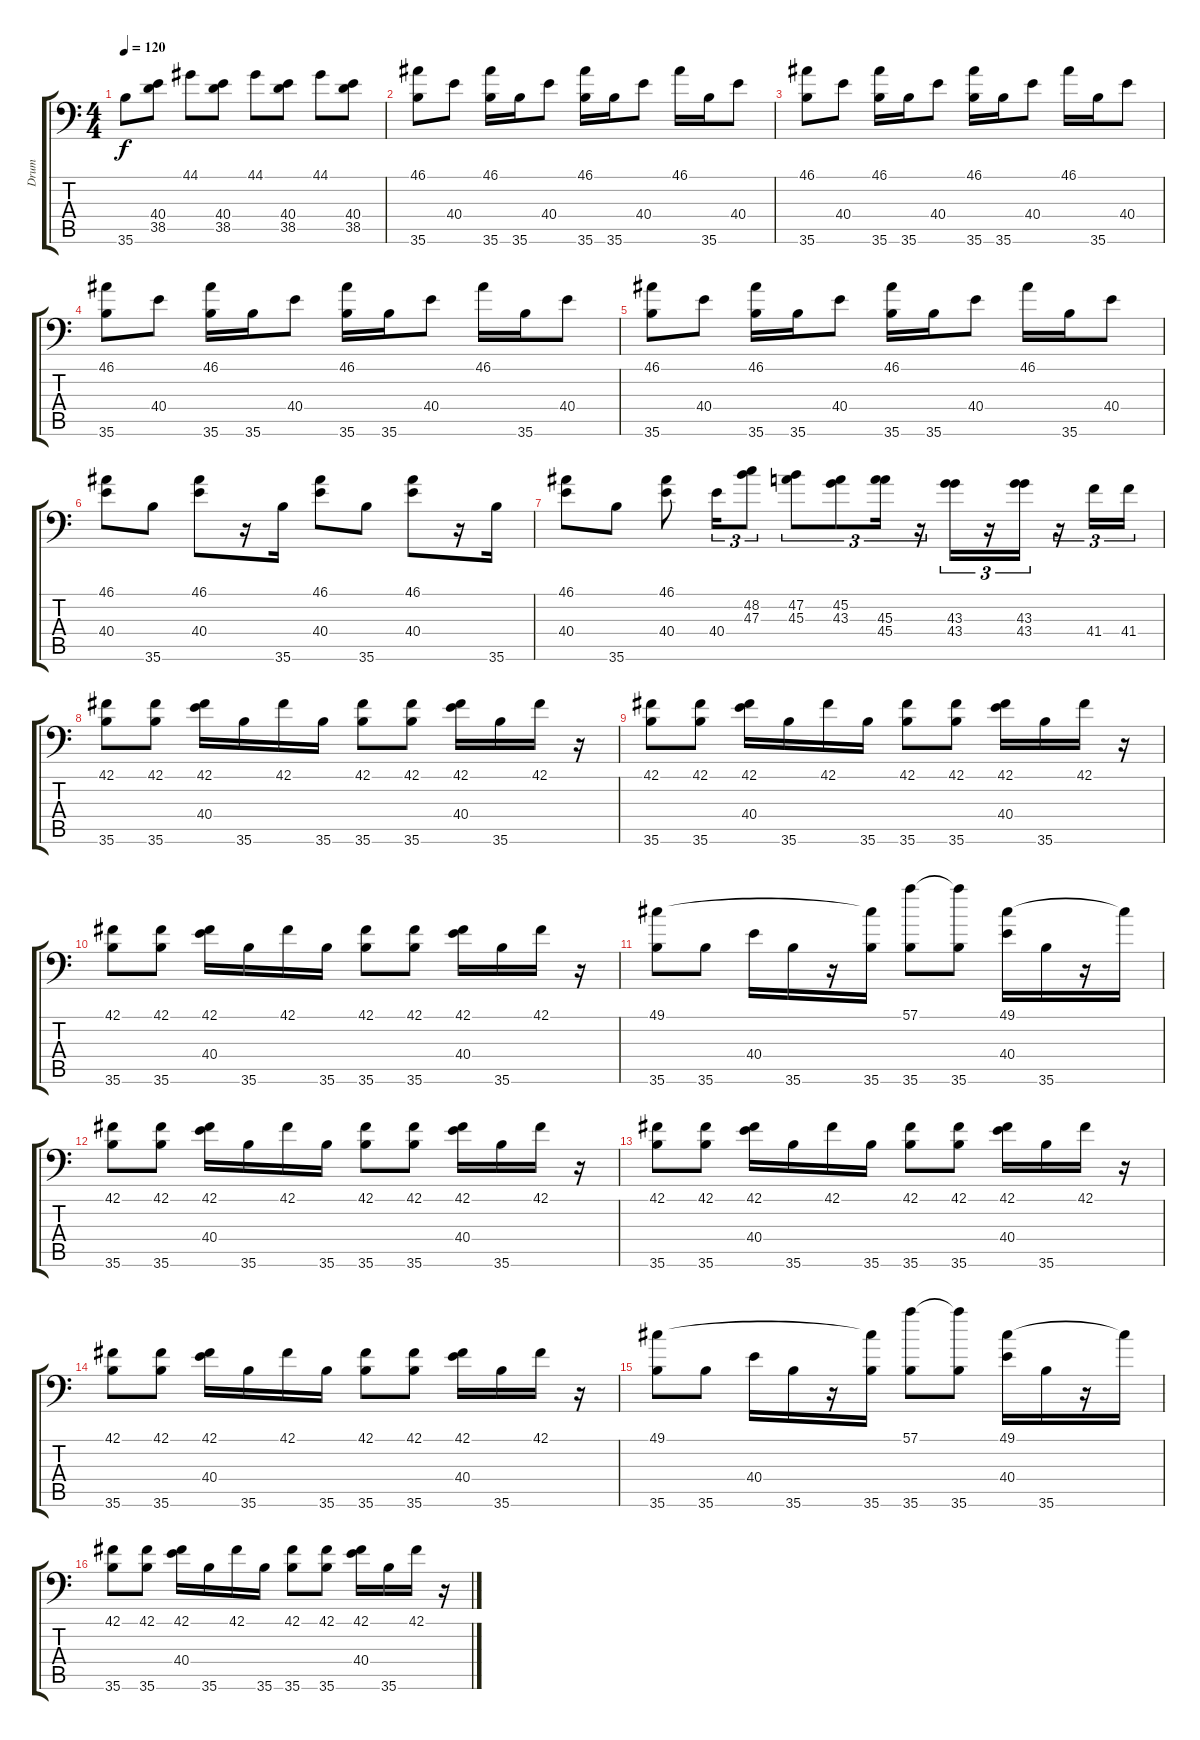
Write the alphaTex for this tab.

\track ("Drum" "Drum") {instrument acousticgrandpiano}
\staff {score tabs}
\tuning (C-1 C-1 C-1 C-1 C-1 C-1) {hide}
\ts (4 4)
\tempo 120
\clef f4
\ks c
35.6.8{dy f} (40.4 38.5).8 44.1.8 (40.4 38.5).8 44.1.8 (40.4 38.5).8 44.1.8 (40.4 38.5).8 |
(46.1 35.6).8 40.4.8 (46.1 35.6).16 35.6.16 40.4.8 (46.1 35.6).16 35.6.16 40.4.8 46.1.16 35.6.16 40.4.8 |
(46.1 35.6).8 40.4.8 (46.1 35.6).16 35.6.16 40.4.8 (46.1 35.6).16 35.6.16 40.4.8 46.1.16 35.6.16 40.4.8 |
(46.1 35.6).8 40.4.8 (46.1 35.6).16 35.6.16 40.4.8 (46.1 35.6).16 35.6.16 40.4.8 46.1.16 35.6.16 40.4.8 |
(46.1 35.6).8 40.4.8 (46.1 35.6).16 35.6.16 40.4.8 (46.1 35.6).16 35.6.16 40.4.8 46.1.16 35.6.16 40.4.8 |
(46.1 40.4).8 35.6.8 (46.1 40.4).8 r.16 35.6.16 (46.1 40.4).8 35.6.8 (46.1 40.4).8 r.16 35.6.16 |
(46.1 40.4).8 35.6.8 (46.1 40.4).8 40.4.16{tu (3 2)} (48.2 47.3).8{tu (3 2)} (47.2 45.3).8{tu (3 2)} (45.2 43.3).8{tu (3 2)} (45.3 45.4).16{tu (3 2)} r.16{tu (3 2)} (43.3 43.4).16{tu (3 2)} r.16{tu (3 2)} (43.3 43.4).16{tu (3 2)} r.16{tu (3 2)} 41.4.16{tu (3 2)} 41.4.16{tu (3 2)} |
(42.1 35.6).8 (42.1 35.6).8 (42.1 40.4).16 35.6.16 42.1.16 35.6.16 (42.1 35.6).8 (42.1 35.6).8 (42.1 40.4).16 35.6.16 42.1.16 r.16 |
(42.1 35.6).8 (42.1 35.6).8 (42.1 40.4).16 35.6.16 42.1.16 35.6.16 (42.1 35.6).8 (42.1 35.6).8 (42.1 40.4).16 35.6.16 42.1.16 r.16 |
(42.1 35.6).8 (42.1 35.6).8 (42.1 40.4).16 35.6.16 42.1.16 35.6.16 (42.1 35.6).8 (42.1 35.6).8 (42.1 40.4).16 35.6.16 42.1.16 r.16 |
(49.1 35.6).8 35.6.8 40.4.16 35.6.16 r.16 (49.1{t} 35.6).16 (57.1 35.6).8 (57.1{t} 35.6).8 (49.1 40.4).16 35.6.16 r.16 49.1{t}.16 |
(42.1 35.6).8 (42.1 35.6).8 (42.1 40.4).16 35.6.16 42.1.16 35.6.16 (42.1 35.6).8 (42.1 35.6).8 (42.1 40.4).16 35.6.16 42.1.16 r.16 |
(42.1 35.6).8 (42.1 35.6).8 (42.1 40.4).16 35.6.16 42.1.16 35.6.16 (42.1 35.6).8 (42.1 35.6).8 (42.1 40.4).16 35.6.16 42.1.16 r.16 |
(42.1 35.6).8 (42.1 35.6).8 (42.1 40.4).16 35.6.16 42.1.16 35.6.16 (42.1 35.6).8 (42.1 35.6).8 (42.1 40.4).16 35.6.16 42.1.16 r.16 |
(49.1 35.6).8 35.6.8 40.4.16 35.6.16 r.16 (49.1{t} 35.6).16 (57.1 35.6).8 (57.1{t} 35.6).8 (49.1 40.4).16 35.6.16 r.16 49.1{t}.16 |
(42.1 35.6).8 (42.1 35.6).8 (42.1 40.4).16 35.6.16 42.1.16 35.6.16 (42.1 35.6).8 (42.1 35.6).8 (42.1 40.4).16 35.6.16 42.1.16 r.16
